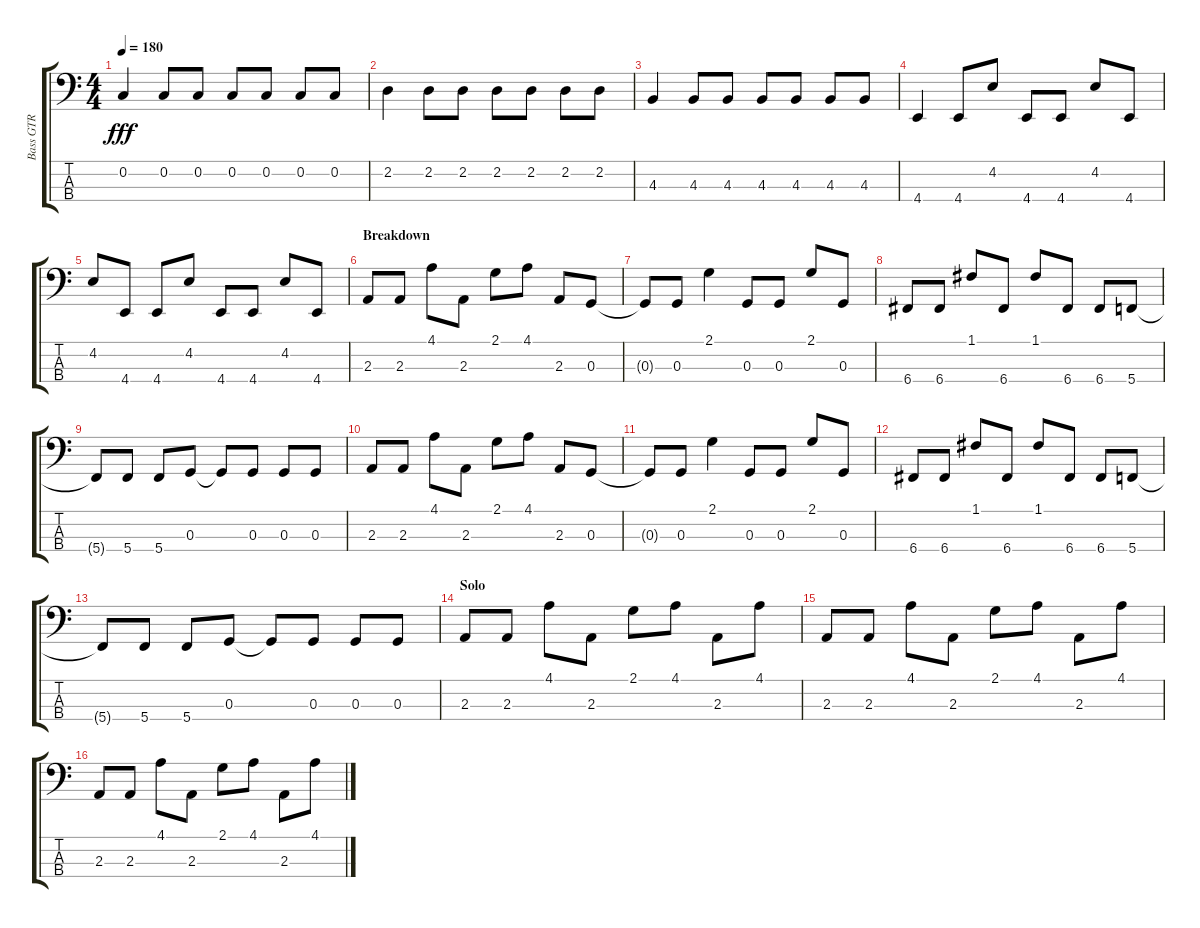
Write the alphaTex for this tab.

\track ("Bass GTR" "Bass GTR") {instrument electricbassfinger}
\staff {score tabs}
\tuning (F2 C2 G1 C1) {hide}
\ts (4 4)
\tempo 180
\clef f4
\ks aminor
0.2.4{dy fff} 0.2.8 0.2.8 0.2.8 0.2.8 0.2.8 0.2.8 |
2.2.4 2.2.8 2.2.8 2.2.8 2.2.8 2.2.8 2.2.8 |
4.3.4 4.3.8 4.3.8 4.3.8 4.3.8 4.3.8 4.3.8 |
4.4.4 4.4.8 4.2.8 4.4.8 4.4.8 4.2.8 4.4.8 |
4.2.8 4.4.8 4.4.8 4.2.8 4.4.8 4.4.8 4.2.8 4.4.8 |
\section ("" "Breakdown")
2.3.8 2.3.8 4.1.8 2.3.8 2.1.8 4.1.8 2.3.8 0.3.8 |
0.3{t}.8 0.3.8 2.1.4 0.3.8 0.3.8 2.1.8 0.3.8 |
6.4.8 6.4.8 1.1.8 6.4.8 1.1.8 6.4.8 6.4.8 5.4.8 |
5.4{t}.8 5.4.8 5.4.8 0.3.8 0.3{t}.8 0.3.8 0.3.8 0.3.8 |
2.3.8 2.3.8 4.1.8 2.3.8 2.1.8 4.1.8 2.3.8 0.3.8 |
0.3{t}.8 0.3.8 2.1.4 0.3.8 0.3.8 2.1.8 0.3.8 |
6.4.8 6.4.8 1.1.8 6.4.8 1.1.8 6.4.8 6.4.8 5.4.8 |
5.4{t}.8 5.4.8 5.4.8 0.3.8 0.3{t}.8 0.3.8 0.3.8 0.3.8 |
\section ("" "Solo")
2.3.8 2.3.8 4.1.8 2.3.8 2.1.8 4.1.8 2.3.8 4.1.8 |
2.3.8 2.3.8 4.1.8 2.3.8 2.1.8 4.1.8 2.3.8 4.1.8 |
2.3.8 2.3.8 4.1.8 2.3.8 2.1.8 4.1.8 2.3.8 4.1.8
